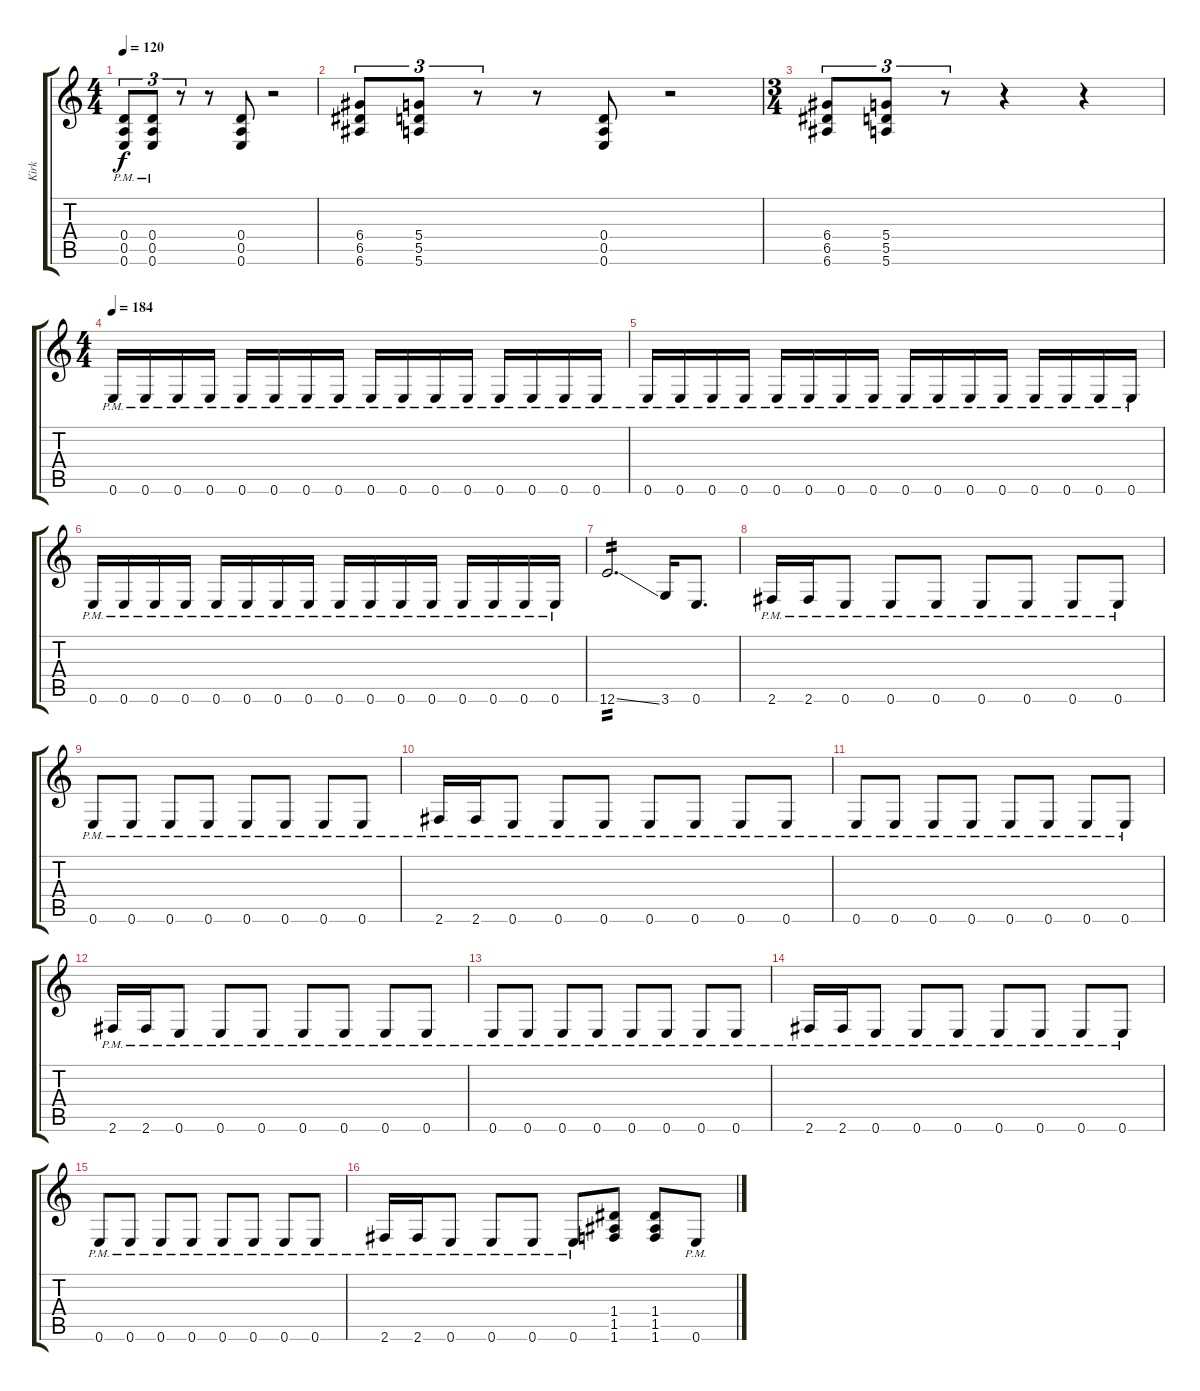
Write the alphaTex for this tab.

\track ("Kirk" "Kirk") {instrument distortionguitar}
\staff {score tabs}
\tuning (E4 B3 G3 D3 A2 E2) {hide}
\ts (4 4)
\tempo 120
\clef g2
\ks c
(0.4{pm} 0.5{pm} 0.6{pm}).8{tu (3 2) dy f} (0.4{pm} 0.5{pm} 0.6{pm}).8{tu (3 2)} r.8{tu (3 2)} r.8 (0.4 0.5 0.6).8 r.2 |
(6.4 6.5 6.6).8{tu (3 2)} (5.4 5.5 5.6).8{tu (3 2)} r.8{tu (3 2)} r.8 (0.4 0.5 0.6).8 r.2 |
\ts (3 4)
(6.4 6.5 6.6).8{tu (3 2)} (5.4 5.5 5.6).8{tu (3 2)} r.8{tu (3 2)} r.4 r.4 |
\ts (4 4)
\tempo 184
0.6{pm}.16 0.6{pm}.16 0.6{pm}.16 0.6{pm}.16 0.6{pm}.16 0.6{pm}.16 0.6{pm}.16 0.6{pm}.16 0.6{pm}.16 0.6{pm}.16 0.6{pm}.16 0.6{pm}.16 0.6{pm}.16 0.6{pm}.16 0.6{pm}.16 0.6{pm}.16 |
0.6{pm}.16 0.6{pm}.16 0.6{pm}.16 0.6{pm}.16 0.6{pm}.16 0.6{pm}.16 0.6{pm}.16 0.6{pm}.16 0.6{pm}.16 0.6{pm}.16 0.6{pm}.16 0.6{pm}.16 0.6{pm}.16 0.6{pm}.16 0.6{pm}.16 0.6{pm}.16 |
0.6{pm}.16 0.6{pm}.16 0.6{pm}.16 0.6{pm}.16 0.6{pm}.16 0.6{pm}.16 0.6{pm}.16 0.6{pm}.16 0.6{pm}.16 0.6{pm}.16 0.6{pm}.16 0.6{pm}.16 0.6{pm}.16 0.6{pm}.16 0.6{pm}.16 0.6{pm}.16 |
12.6{ss}.2{d tp 2} 3.6.16 0.6.8{d} |
2.6{pm}.16 2.6{pm}.16 0.6{pm}.8 0.6{pm}.8 0.6{pm}.8 0.6{pm}.8 0.6{pm}.8 0.6{pm}.8 0.6{pm}.8 |
0.6{pm}.8 0.6{pm}.8 0.6{pm}.8 0.6{pm}.8 0.6{pm}.8 0.6{pm}.8 0.6{pm}.8 0.6{pm}.8 |
2.6{pm}.16 2.6{pm}.16 0.6{pm}.8 0.6{pm}.8 0.6{pm}.8 0.6{pm}.8 0.6{pm}.8 0.6{pm}.8 0.6{pm}.8 |
0.6{pm}.8 0.6{pm}.8 0.6{pm}.8 0.6{pm}.8 0.6{pm}.8 0.6{pm}.8 0.6{pm}.8 0.6{pm}.8 |
2.6{pm}.16 2.6{pm}.16 0.6{pm}.8 0.6{pm}.8 0.6{pm}.8 0.6{pm}.8 0.6{pm}.8 0.6{pm}.8 0.6{pm}.8 |
0.6{pm}.8 0.6{pm}.8 0.6{pm}.8 0.6{pm}.8 0.6{pm}.8 0.6{pm}.8 0.6{pm}.8 0.6{pm}.8 |
2.6{pm}.16 2.6{pm}.16 0.6{pm}.8 0.6{pm}.8 0.6{pm}.8 0.6{pm}.8 0.6{pm}.8 0.6{pm}.8 0.6{pm}.8 |
0.6{pm}.8 0.6{pm}.8 0.6{pm}.8 0.6{pm}.8 0.6{pm}.8 0.6{pm}.8 0.6{pm}.8 0.6{pm}.8 |
2.6{pm}.16 2.6{pm}.16 0.6{pm}.8 0.6{pm}.8 0.6{pm}.8 0.6{pm}.8 (1.4 1.5 1.6).8 (1.4 1.5 1.6).8 0.6{pm}.8
